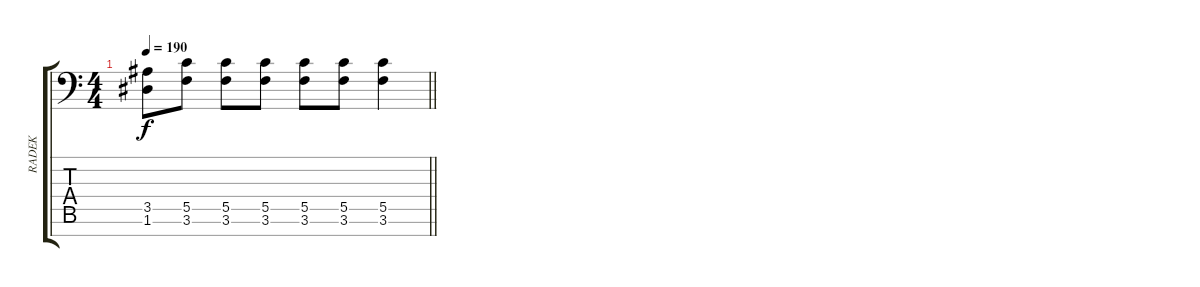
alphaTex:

\track ("RADEK" "RADEK") {instrument distortionguitar}
\staff {score tabs}
\tuning (D4 A3 F3 C3 G2 D2 A1) {hide}
\ts (4 4)
\tempo 190
\clef f4
\barLineRight lightlight
\ks c
(3.5 1.6).8{dy f} (5.5 3.6).8 (5.5 3.6).8 (5.5 3.6).8 (5.5 3.6).8 (5.5 3.6).8 (5.5 3.6).4
